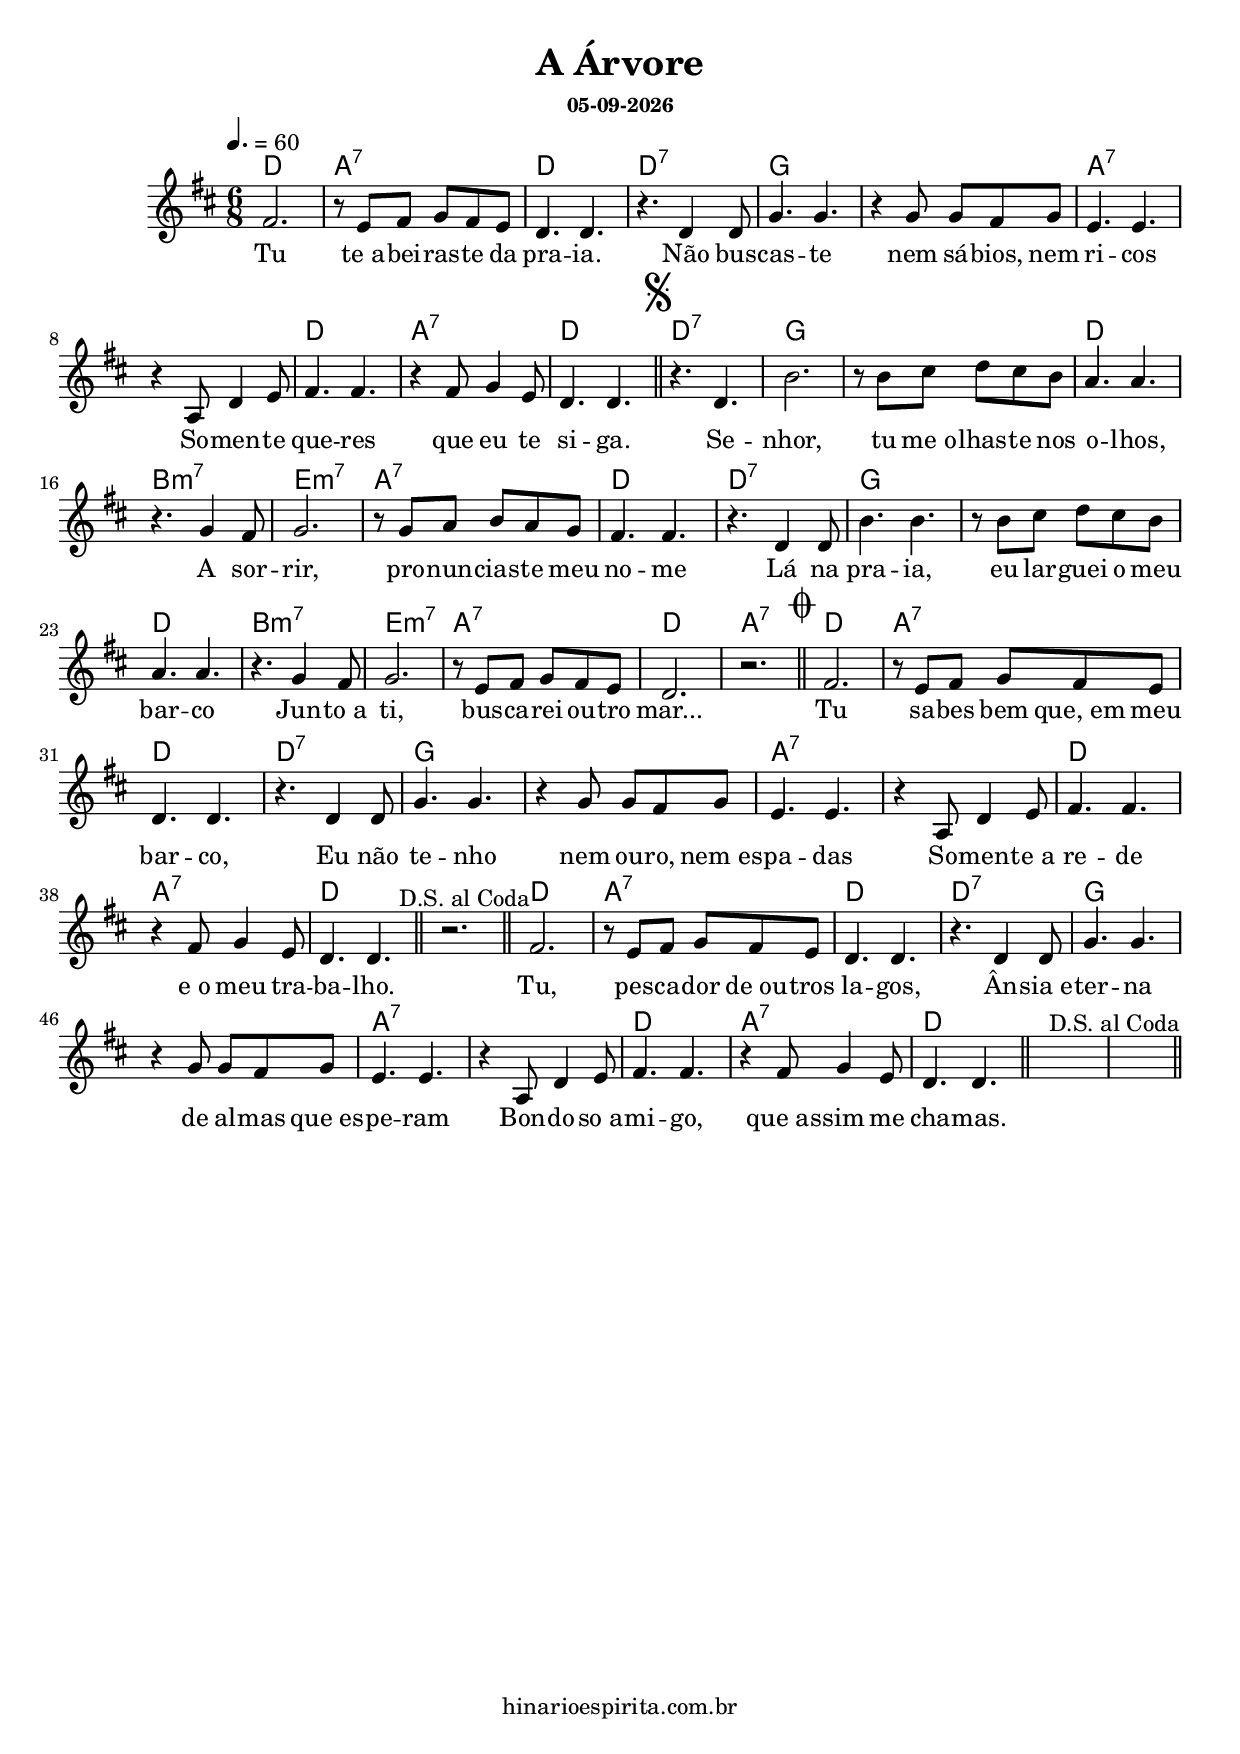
\version "2.16.0"
\pointAndClickOff

\header {
  title = "A Árvore"
  subsubtitle = #(strftime "%d-%m-%Y" (localtime (current-time)))
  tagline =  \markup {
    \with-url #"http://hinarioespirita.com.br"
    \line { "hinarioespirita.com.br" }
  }
}

melodia = \relative c' {
  \key d \major
  \time 6/8
  \tempo 4. = 60
  \clef treble

  % 1
  fis2. | r8 e8 fis g fis e | d4. d | r4. d4 d8 |
  g4. g | r4 g8 g fis g | e4. e | r4 a,8 d4 e8 |
  fis4. fis | r4 fis8 g4 e8 | d4. d \bar "||" 
  \mark \markup { \musicglyph #"scripts.segno" }

  r4. d4. | b'2. | r8 b8 cis d cis b | a4. a |
  r4. g4 fis8 | g2. | r8 g8 a b a g | fis4. fis |
  r4. d4 d8 | b'4. b | r8 b8 cis d cis b | a4. a |
  r4. g4 fis8 | g2. | r8 e8 fis g fis e | d2. | r2. 
  \mark \markup { \musicglyph #"scripts.coda" }
  \bar "||"

  fis2. | r8 e8 fis g fis e | d4. d | r4. d4 d8 |
  g4. g | r4 g8 g fis g | e4. e | r4 a,8 d4 e8 |
  fis4. fis | r4 fis8 g4 e8 | d4. d \bar "||" 
  r2. \bar "||"
  s1*0^\markup { \right-align {"D.S. al Coda" }}

  fis2. | r8 e8 fis g fis e | d4. d | r4. d4 d8 |
  g4. g | r4 g8 g fis g | e4. e | r4 a,8 d4 e8 |
  fis4. fis | r4 fis8 g4 e8 | d4. d \bar "||"
  s1*1^\markup {"D.S. al Coda" }
  \bar "||"
}

letra = \lyricmode {
  Tu te_a -- bei -- ras -- te da pra -- ia.
  Não bus -- cas -- te nem sá -- bios, nem ri -- cos
  So -- men -- te que -- res  que eu te si -- ga.

  Se -- nhor, tu me_o -- lhas -- te nos o -- lhos,
  A sor -- rir,  pro -- nun -- cias -- te meu no -- me
  Lá na pra -- ia, eu lar -- guei o meu bar -- co
  Jun -- to_a ti,  bus -- ca -- rei ou -- tro mar...

  Tu sa -- bes bem que,_em meu bar -- co,
  Eu não te -- nho nem ou -- ro, nem_es -- pa -- das
  So -- men -- te_a re -- de e_o meu tra -- ba -- lho.

  Tu, pes -- ca -- dor de_ou -- tros la -- gos,
  Ân -- sia_e -- ter -- na de al -- mas que_es -- pe -- ram
  Bon -- do -- so_a -- mi -- go, que_as -- sim me cha -- mas.
}

harmonia = \chordmode {
  \set majorSevenSymbol = \markup { 7M }

  % Estrofe 1
  d2.: | a:7 | d | d:7 
  \repeat percent 2 {g} \repeat percent 2 {a:7}
  d | a:7 | d | d:7 |

  % Refrão
  \repeat percent 2 {g} | d | b:m7 |
  e:m7 | a:7 | d | d:7 |
  \repeat percent 2 {g} | d | b:m7 |
  e:m7 | a:7 | d | a:7 |
  
  % Estrofe 2
  d2.: | a:7 | d | d:7 
  \repeat percent 2 {g} \repeat percent 2 {a:7}
  d | a:7 | \repeat percent 2 {d}

  % Estrofe 3
  d2.: | a:7 | d | d:7 
  \repeat percent 2 {g} \repeat percent 2 {a:7}
  d | a:7 | d | 
}

\score {
  <<
    \new ChordNames { \harmonia }
    \new Staff <<
      \new Voice = "melodia" { \melodia }
      \lyricsto "melodia" \new Lyrics \letra
      \set Staff.midiInstrument = #"acoustic grand"
    >>
  >>
  \layout {}
  \midi {}
}
